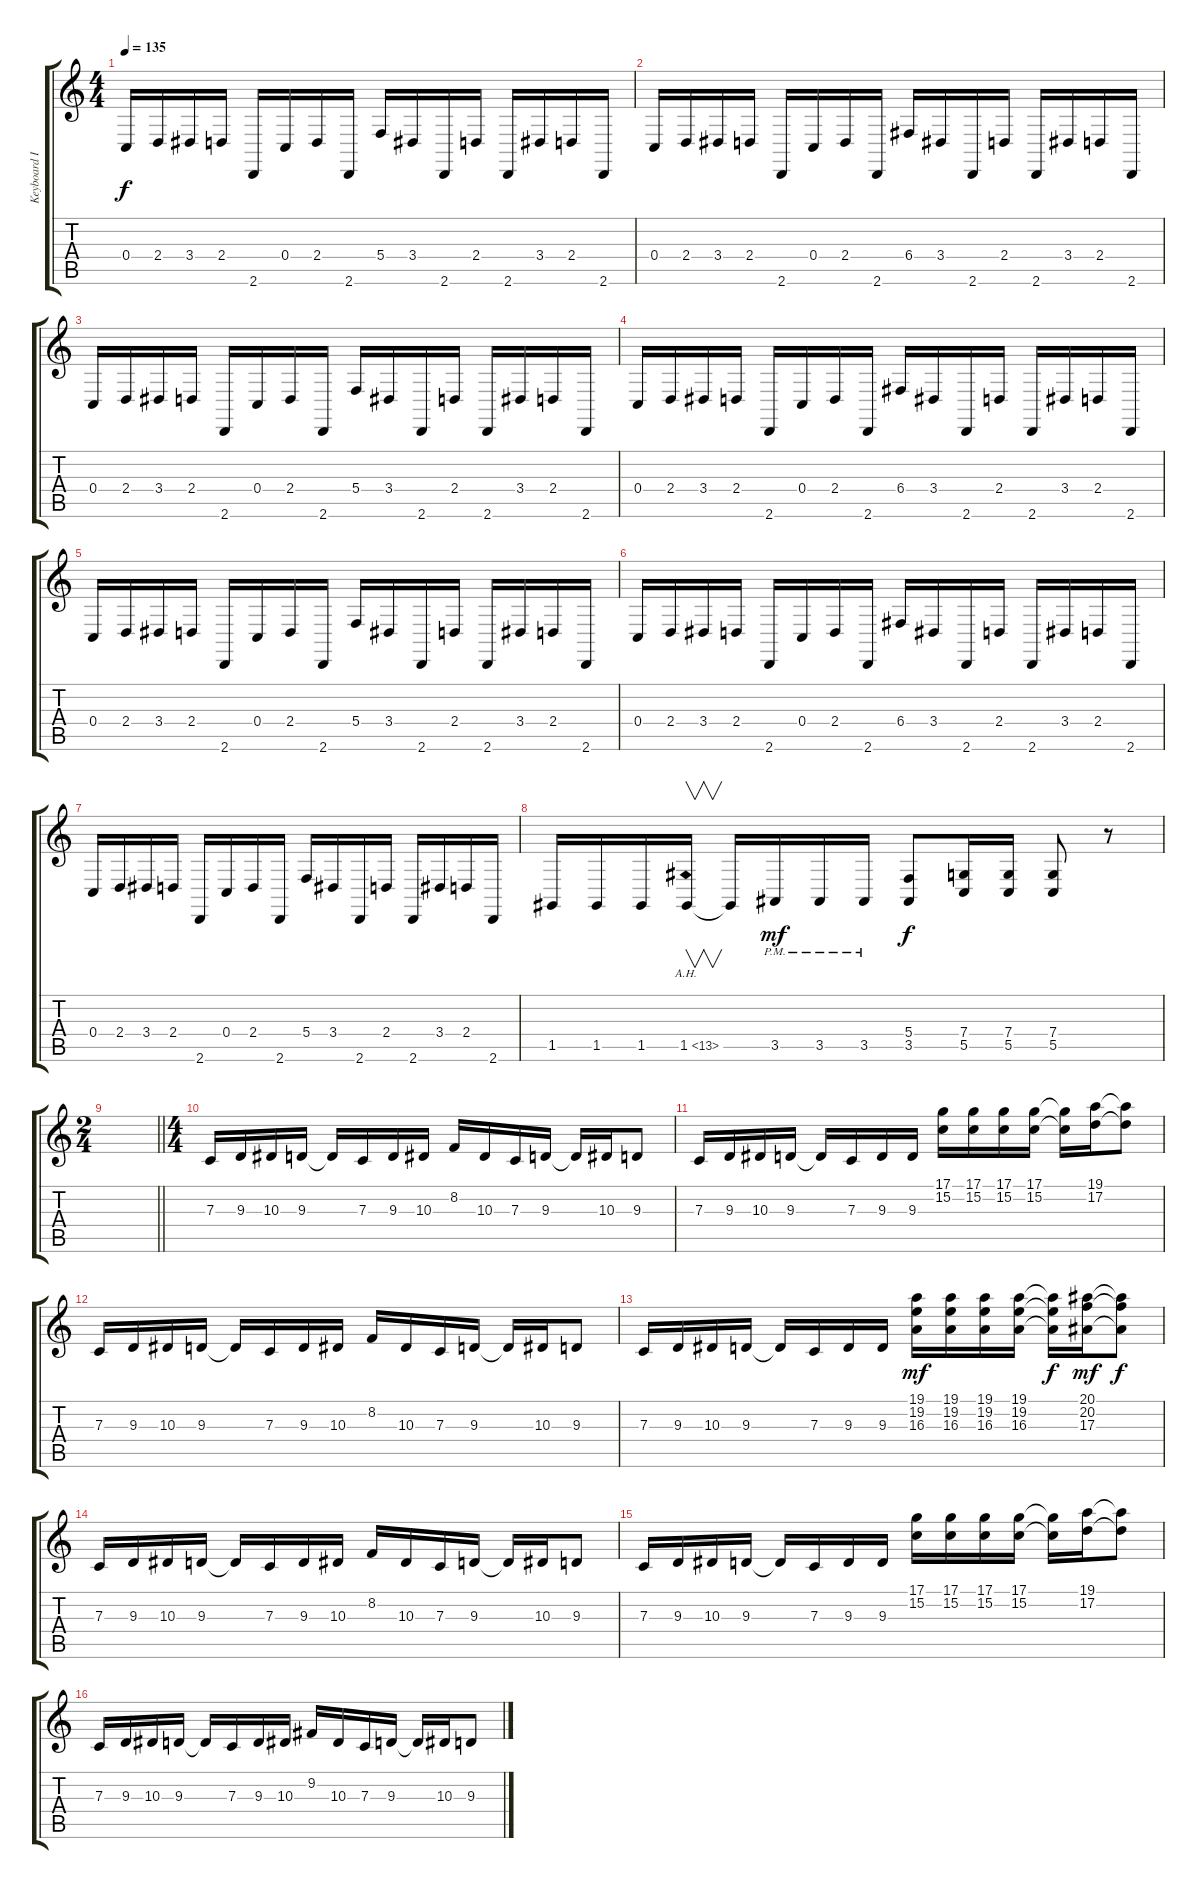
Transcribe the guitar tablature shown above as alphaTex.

\track ("Keyboard I" "Keyboard I") {instrument harpsichord}
\staff {score tabs}
\tuning (D4 A3 F3 C3 G2 C2) {hide}
\ts (4 4)
\tempo 135
\clef g2
\ks c
0.4.16{dy f instrument harpsichord} 2.4.16 3.4.16 2.4.16 2.6.16 0.4.16 2.4.16 2.6.16 5.4.16 3.4.16 2.6.16 2.4.16 2.6.16 3.4.16 2.4.16 2.6.16 |
0.4.16 2.4.16 3.4.16 2.4.16 2.6.16 0.4.16 2.4.16 2.6.16 6.4.16 3.4.16 2.6.16 2.4.16 2.6.16 3.4.16 2.4.16 2.6.16 |
0.4.16 2.4.16 3.4.16 2.4.16 2.6.16 0.4.16 2.4.16 2.6.16 5.4.16 3.4.16 2.6.16 2.4.16 2.6.16 3.4.16 2.4.16 2.6.16 |
0.4.16 2.4.16 3.4.16 2.4.16 2.6.16 0.4.16 2.4.16 2.6.16 6.4.16 3.4.16 2.6.16 2.4.16 2.6.16 3.4.16 2.4.16 2.6.16 |
0.4.16 2.4.16 3.4.16 2.4.16 2.6.16 0.4.16 2.4.16 2.6.16 5.4.16 3.4.16 2.6.16 2.4.16 2.6.16 3.4.16 2.4.16 2.6.16 |
0.4.16 2.4.16 3.4.16 2.4.16 2.6.16 0.4.16 2.4.16 2.6.16 6.4.16 3.4.16 2.6.16 2.4.16 2.6.16 3.4.16 2.4.16 2.6.16 |
0.4.16 2.4.16 3.4.16 2.4.16 2.6.16 0.4.16 2.4.16 2.6.16 5.4.16 3.4.16 2.6.16 2.4.16 2.6.16 3.4.16 2.4.16 2.6.16 |
1.5.16 1.5.16 1.5.16 1.5{ah 12}.16{v} 1.5{t}.16 3.5{pm}.16{dy mf} 3.5{pm}.16 3.5{pm}.16 (5.4 3.5).8{dy f} (7.4 5.5).16 (7.4 5.5).16 (7.4 5.5).8 r.8 |
\ts (2 4)
\barLineRight lightlight
|
\ts (4 4)
7.3.16{volume 11 instrument stringensemble1} 9.3.16 10.3.16 9.3.16 9.3{t}.16 7.3.16 9.3.16 10.3.16 8.2.16 10.3.16 7.3.16 9.3.16 9.3{t}.16 10.3.16 9.3.8 |
7.3.16 9.3.16 10.3.16 9.3.16 9.3{t}.16 7.3.16 9.3.16 9.3.16 (17.1 15.2).16{volume 14} (17.1 15.2).16 (17.1 15.2).16 (17.1 15.2).16 (17.1{t} 15.2{t}).16 (19.1 17.2).16 (19.1{t} 17.2{t}).8 |
7.3.16{volume 11} 9.3.16 10.3.16 9.3.16 9.3{t}.16 7.3.16 9.3.16 10.3.16 8.2.16 10.3.16 7.3.16 9.3.16 9.3{t}.16 10.3.16 9.3.8 |
7.3.16 9.3.16 10.3.16 9.3.16 9.3{t}.16 7.3.16 9.3.16 9.3.16 (19.1 19.2 16.3).16{dy mf volume 14} (19.1 19.2 16.3).16 (19.1 19.2 16.3).16 (19.1 19.2 16.3).16 (19.1{t} 19.2{t} 16.3{t}).16{dy f} (20.1 20.2 17.3).16{dy mf} (20.1{t} 20.2{t} 17.3{t}).8{dy f} |
7.3.16{volume 11} 9.3.16 10.3.16 9.3.16 9.3{t}.16 7.3.16 9.3.16 10.3.16 8.2.16 10.3.16 7.3.16 9.3.16 9.3{t}.16 10.3.16 9.3.8 |
7.3.16 9.3.16 10.3.16 9.3.16 9.3{t}.16 7.3.16 9.3.16 9.3.16 (17.1 15.2).16{volume 14} (17.1 15.2).16 (17.1 15.2).16 (17.1 15.2).16 (17.1{t} 15.2{t}).16 (19.1 17.2).16 (19.1{t} 17.2{t}).8 |
7.3.16{volume 11} 9.3.16 10.3.16 9.3.16 9.3{t}.16 7.3.16 9.3.16 10.3.16 9.2.16 10.3.16 7.3.16 9.3.16 9.3{t}.16 10.3.16 9.3.8
